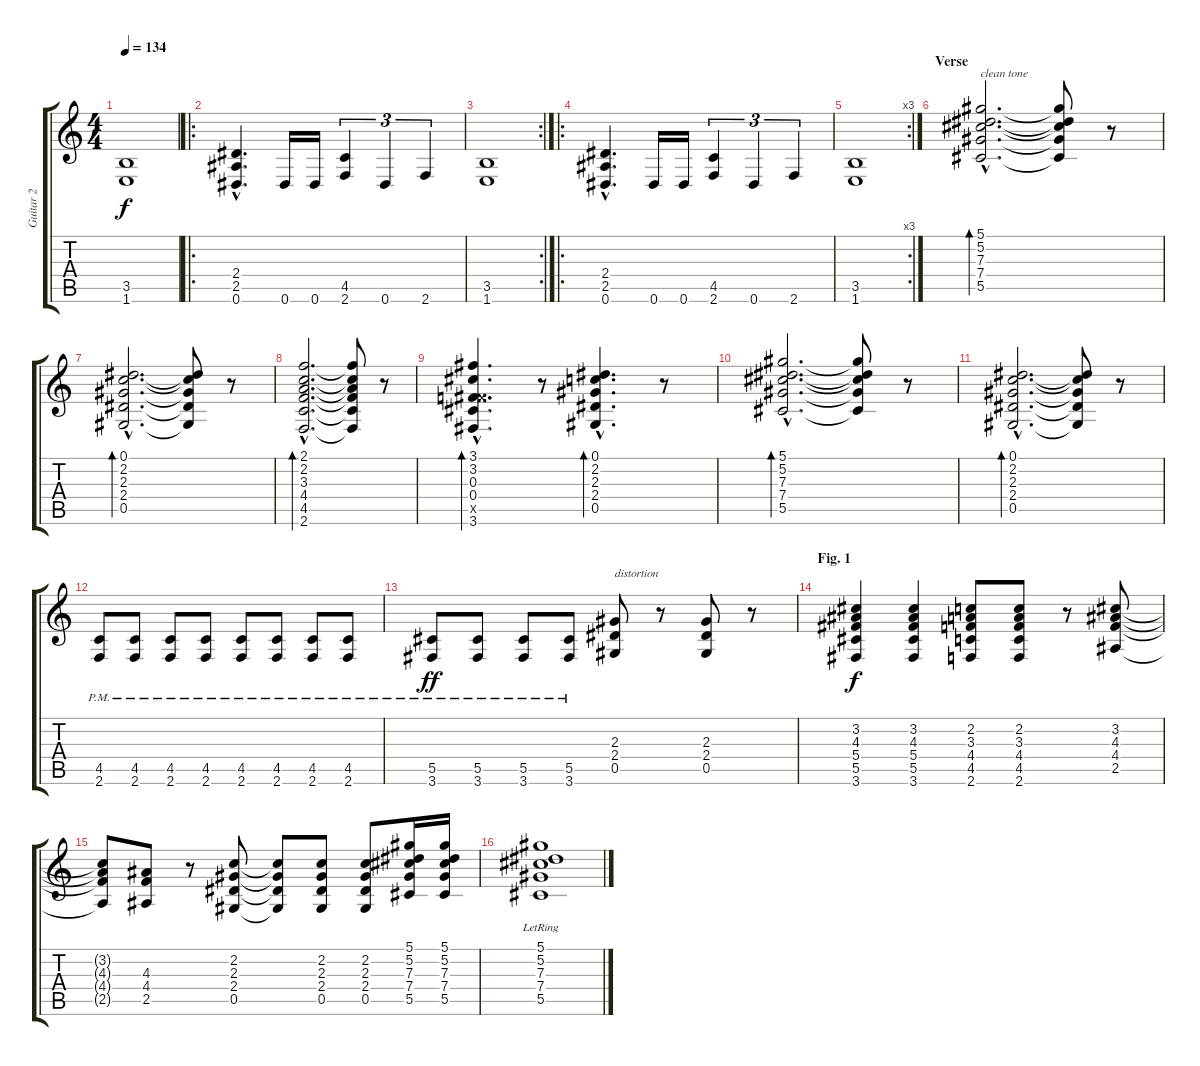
\track ("Guitar 2" "Guitar 2") {instrument distortionguitar}
\staff {score tabs}
\tuning (Eb4 Bb3 Gb3 Db3 Ab2 Eb2) {hide}
\ts (4 4)
\tempo 134
\clef g2
\ks c
(3.5 1.6).1{dy f} |
\ro
(2.4{hac} 2.5{hac} 0.6{hac}).4{d} 0.6.16 0.6.16 (4.5 2.6).4{tu (3 2)} 0.6.4{tu (3 2)} 2.6.4{tu (3 2)} |
\rc 2
(3.5 1.6).1 |
\ro
(2.4{hac} 2.5{hac} 0.6{hac}).4{d} 0.6.16 0.6.16 (4.5 2.6).4{tu (3 2)} 0.6.4{tu (3 2)} 2.6.4{tu (3 2)} |
\rc 3
(3.5 1.6).1 |
\section ("" "Verse")
(5.1{hac} 5.2{hac} 7.3{hac} 7.4{hac} 5.5{hac}).2{d bd 120 txt "clean tone" instrument electricguitarjazz} (5.1{t} 5.2{t} 7.3{t} 7.4{t} 5.5{t}).8 r.8 |
(0.1{hac} 2.2{hac} 2.3{hac} 2.4{hac} 0.5{hac}).2{d bd 120} (0.1{t} 2.2{t} 2.3{t} 2.4{t} 0.5{t}).8 r.8 |
(2.1{hac} 2.2{hac} 3.3{hac} 4.4{hac} 4.5{hac} 2.6{hac}).2{d bd 120} (2.1{t} 2.2{t} 3.3{t} 4.4{t} 4.5{t} 2.6{t}).8 r.8 |
(3.1{hac} 3.2{hac} 0.3{hac} 0.4{hac} 9.5{hac x} 3.6{hac}).4{d bd 120} r.8 (0.1{hac} 2.2{hac} 2.3{hac} 2.4{hac} 0.5{hac}).4{d bd 120} r.8 |
(5.1{hac} 5.2{hac} 7.3{hac} 7.4{hac} 5.5{hac}).2{d bd 120} (5.1{t} 5.2{t} 7.3{t} 7.4{t} 5.5{t}).8 r.8 |
(0.1{hac} 2.2{hac} 2.3{hac} 2.4{hac} 0.5{hac}).2{d bd 120} (0.1{t} 2.2{t} 2.3{t} 2.4{t} 0.5{t}).8 r.8 |
(4.5{pm} 2.6{pm}).8 (4.5{pm} 2.6{pm}).8 (4.5{pm} 2.6{pm}).8 (4.5{pm} 2.6{pm}).8 (4.5{pm} 2.6{pm}).8 (4.5{pm} 2.6{pm}).8 (4.5{pm} 2.6{pm}).8 (4.5{pm} 2.6{pm}).8 |
(5.5{pm} 3.6{pm}).8{dy ff} (5.5{pm} 3.6{pm}).8 (5.5{pm} 3.6{pm}).8 (5.5{pm} 3.6{pm}).8 (2.3 2.4 0.5).8{txt "distortion" instrument distortionguitar} r.8 (2.3 2.4 0.5).8 r.8 |
\section ("" "Fig. 1")
(3.2 4.3 5.4 5.5 3.6).4{dy f} (3.2 4.3 5.4 5.5 3.6).4 (2.2 3.3 4.4 4.5 2.6).8 (2.2 3.3 4.4 4.5 2.6).8 r.8 (3.2 4.3 4.4 2.5).8 |
(3.2{t} 4.3{t} 4.4{t} 2.5{t}).8 (4.3 4.4 2.5).8 r.8 (2.2 2.3 2.4 0.5).8 (2.2{t} 2.3{t} 2.4{t} 0.5{t}).8 (2.2 2.3 2.4 0.5).8 (2.2 2.3 2.4 0.5).8 (5.1 5.2 7.3 7.4 5.5).16 (5.1 5.2 7.3 7.4 5.5).16 |
(5.1{lr} 5.2{lr} 7.3{lr} 7.4{lr} 5.5{lr}).1
